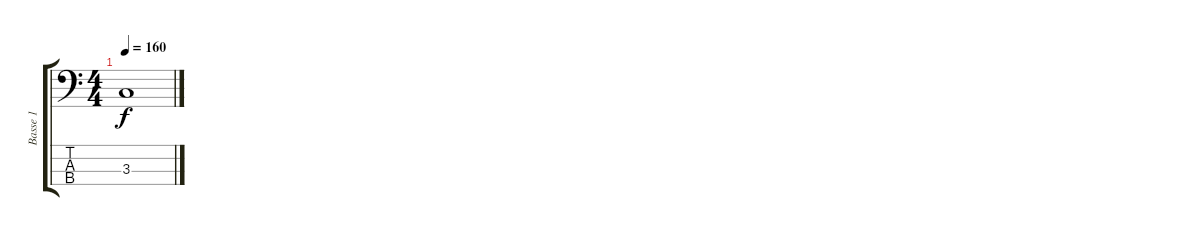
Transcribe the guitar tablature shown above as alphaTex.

\track ("Basse 1" "Basse 1") {instrument electricbassfinger}
\staff {score tabs}
\tuning (G2 D2 A1 E1) {hide}
\ts (4 4)
\tempo 160
\clef f4
\ks c
3.3.1{dy f}
